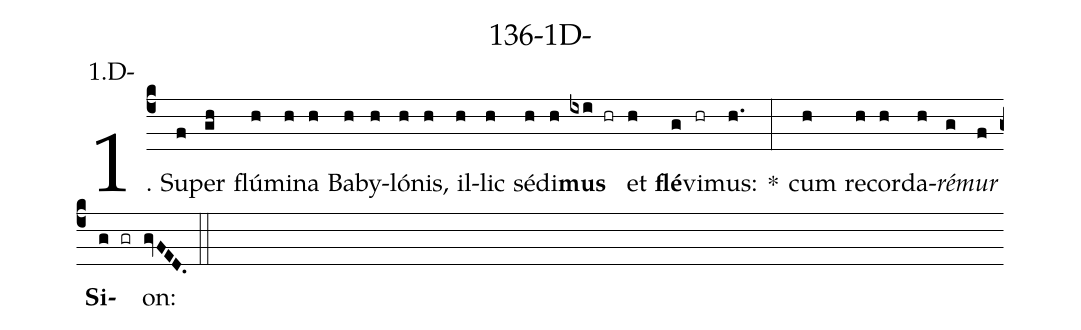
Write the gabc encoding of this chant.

name: 136-1D-;
annotation: 1.D-;
%%
(c4)1. Su(f)per(gh) flú(h)mi(h)na(h) Ba(h)by(h)ló(h)nis,(h) il(h)lic(h) sé(h)di(h)<b>mus</b>(ixi hr) et(h) <b>flé</b>(g)vi(hr)mus:(h.) *(:) cum(h) re(h)cor(h)da(h)<i>ré</i>(g)<i>mur</i>(f) <b>Si</b>(g gr)on:(gvFED.) (::)
